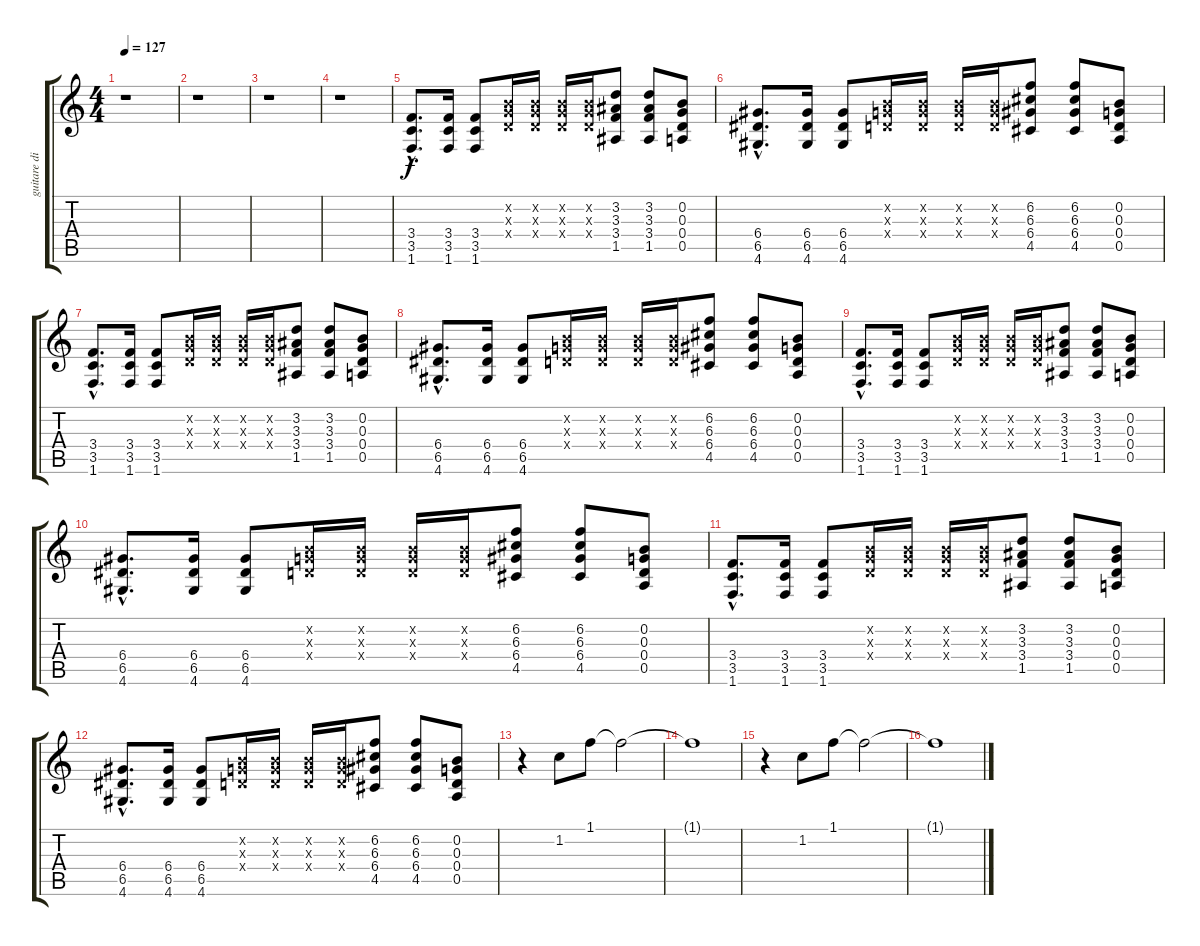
\track ("guitare distorsion" "guitare di") {instrument distortionguitar}
\staff {score tabs}
\tuning (E4 B3 G3 D3 A2 E2) {hide}
\ts (4 4)
\tempo 127
\clef g2
\ks c
r.1{dy f instrument distortionguitar} |
r.1 |
r.1 |
r.1 |
(3.4{hac} 3.5{hac} 1.6{hac}).8{d} (3.4 3.5 1.6).16 (3.4 3.5 1.6).8 (0.2{x} 0.3{x} 0.4{x}).16 (0.2{x} 0.3{x} 0.4{x}).16 (0.2{x} 0.3{x} 0.4{x}).16 (0.2{x} 0.3{x} 0.4{x}).16 (3.2 3.3 3.4 1.5).8 (3.2 3.3 3.4 1.5).8 (0.2 0.3 0.4 0.5).8 |
(6.4{hac} 6.5{hac} 4.6{hac}).8{d} (6.4 6.5 4.6).16 (6.4 6.5 4.6).8 (0.2{x} 0.3{x} 0.4{x}).16 (0.2{x} 0.3{x} 0.4{x}).16 (0.2{x} 0.3{x} 0.4{x}).16 (0.2{x} 0.3{x} 0.4{x}).16 (6.2 6.3 6.4 4.5).8 (6.2 6.3 6.4 4.5).8 (0.2 0.3 0.4 0.5).8 |
(3.4{hac} 3.5{hac} 1.6{hac}).8{d} (3.4 3.5 1.6).16 (3.4 3.5 1.6).8 (0.2{x} 0.3{x} 0.4{x}).16 (0.2{x} 0.3{x} 0.4{x}).16 (0.2{x} 0.3{x} 0.4{x}).16 (0.2{x} 0.3{x} 0.4{x}).16 (3.2 3.3 3.4 1.5).8 (3.2 3.3 3.4 1.5).8 (0.2 0.3 0.4 0.5).8 |
(6.4{hac} 6.5{hac} 4.6{hac}).8{d} (6.4 6.5 4.6).16 (6.4 6.5 4.6).8 (0.2{x} 0.3{x} 0.4{x}).16 (0.2{x} 0.3{x} 0.4{x}).16 (0.2{x} 0.3{x} 0.4{x}).16 (0.2{x} 0.3{x} 0.4{x}).16 (6.2 6.3 6.4 4.5).8 (6.2 6.3 6.4 4.5).8 (0.2 0.3 0.4 0.5).8 |
(3.4{hac} 3.5{hac} 1.6{hac}).8{d} (3.4 3.5 1.6).16 (3.4 3.5 1.6).8 (0.2{x} 0.3{x} 0.4{x}).16 (0.2{x} 0.3{x} 0.4{x}).16 (0.2{x} 0.3{x} 0.4{x}).16 (0.2{x} 0.3{x} 0.4{x}).16 (3.2 3.3 3.4 1.5).8 (3.2 3.3 3.4 1.5).8 (0.2 0.3 0.4 0.5).8 |
(6.4{hac} 6.5{hac} 4.6{hac}).8{d} (6.4 6.5 4.6).16 (6.4 6.5 4.6).8 (0.2{x} 0.3{x} 0.4{x}).16 (0.2{x} 0.3{x} 0.4{x}).16 (0.2{x} 0.3{x} 0.4{x}).16 (0.2{x} 0.3{x} 0.4{x}).16 (6.2 6.3 6.4 4.5).8 (6.2 6.3 6.4 4.5).8 (0.2 0.3 0.4 0.5).8 |
(3.4{hac} 3.5{hac} 1.6{hac}).8{d} (3.4 3.5 1.6).16 (3.4 3.5 1.6).8 (0.2{x} 0.3{x} 0.4{x}).16 (0.2{x} 0.3{x} 0.4{x}).16 (0.2{x} 0.3{x} 0.4{x}).16 (0.2{x} 0.3{x} 0.4{x}).16 (3.2 3.3 3.4 1.5).8 (3.2 3.3 3.4 1.5).8 (0.2 0.3 0.4 0.5).8 |
(6.4{hac} 6.5{hac} 4.6{hac}).8{d} (6.4 6.5 4.6).16 (6.4 6.5 4.6).8 (0.2{x} 0.3{x} 0.4{x}).16 (0.2{x} 0.3{x} 0.4{x}).16 (0.2{x} 0.3{x} 0.4{x}).16 (0.2{x} 0.3{x} 0.4{x}).16 (6.2 6.3 6.4 4.5).8 (6.2 6.3 6.4 4.5).8 (0.2 0.3 0.4 0.5).8 |
r.4 1.2.8 1.1.8 1.1{t}.2 |
1.1{t}.1 |
r.4 1.2.8 1.1.8 1.1{t}.2 |
1.1{t}.1
